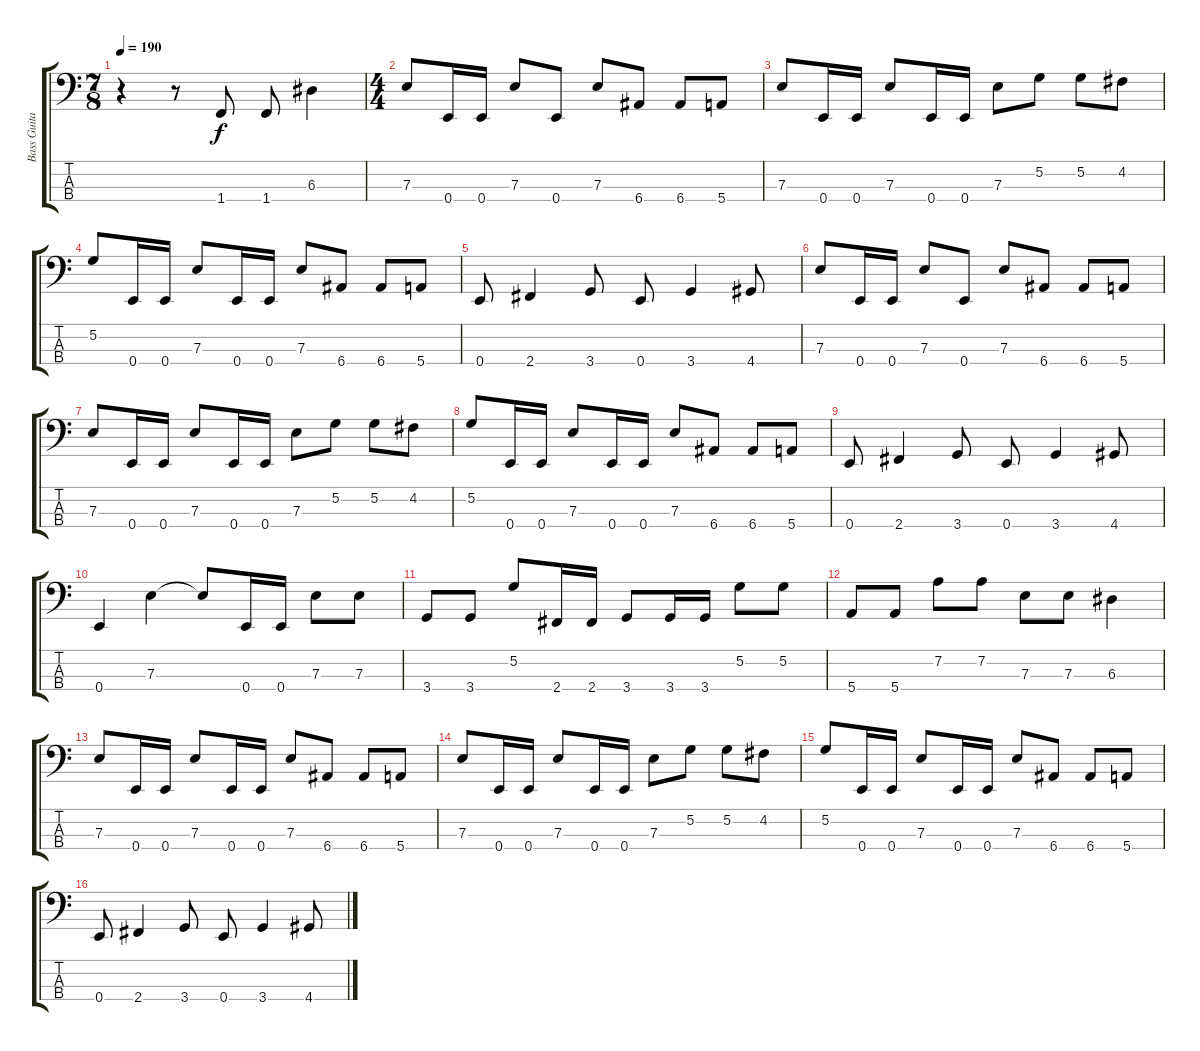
\track ("Bass Guitar" "Bass Guita") {instrument electricbassfinger}
\staff {score tabs}
\tuning (G2 D2 A1 E1) {hide}
\ts (7 8)
\tempo 190
\clef f4
\ks c
r.4{dy f} r.8 1.4.8 1.4.8 6.3.4 |
\ts (4 4)
7.3.8 0.4.16 0.4.16 7.3.8 0.4.8 7.3.8 6.4.8 6.4.8 5.4.8 |
7.3.8 0.4.16 0.4.16 7.3.8 0.4.16 0.4.16 7.3.8 5.2.8 5.2.8 4.2.8 |
5.2.8 0.4.16 0.4.16 7.3.8 0.4.16 0.4.16 7.3.8 6.4.8 6.4.8 5.4.8 |
0.4.8 2.4.4 3.4.8 0.4.8 3.4.4 4.4.8 |
7.3.8 0.4.16 0.4.16 7.3.8 0.4.8 7.3.8 6.4.8 6.4.8 5.4.8 |
7.3.8 0.4.16 0.4.16 7.3.8 0.4.16 0.4.16 7.3.8 5.2.8 5.2.8 4.2.8 |
5.2.8 0.4.16 0.4.16 7.3.8 0.4.16 0.4.16 7.3.8 6.4.8 6.4.8 5.4.8 |
0.4.8 2.4.4 3.4.8 0.4.8 3.4.4 4.4.8 |
0.4.4 7.3.4 7.3{t}.8 0.4.16 0.4.16 7.3.8 7.3.8 |
3.4.8 3.4.8 5.2.8 2.4.16 2.4.16 3.4.8 3.4.16 3.4.16 5.2.8 5.2.8 |
5.4.8 5.4.8 7.2.8 7.2.8 7.3.8 7.3.8 6.3.4 |
7.3.8 0.4.16 0.4.16 7.3.8 0.4.16 0.4.16 7.3.8 6.4.8 6.4.8 5.4.8 |
7.3.8 0.4.16 0.4.16 7.3.8 0.4.16 0.4.16 7.3.8 5.2.8 5.2.8 4.2.8 |
5.2.8 0.4.16 0.4.16 7.3.8 0.4.16 0.4.16 7.3.8 6.4.8 6.4.8 5.4.8 |
0.4.8 2.4.4 3.4.8 0.4.8 3.4.4 4.4.8
